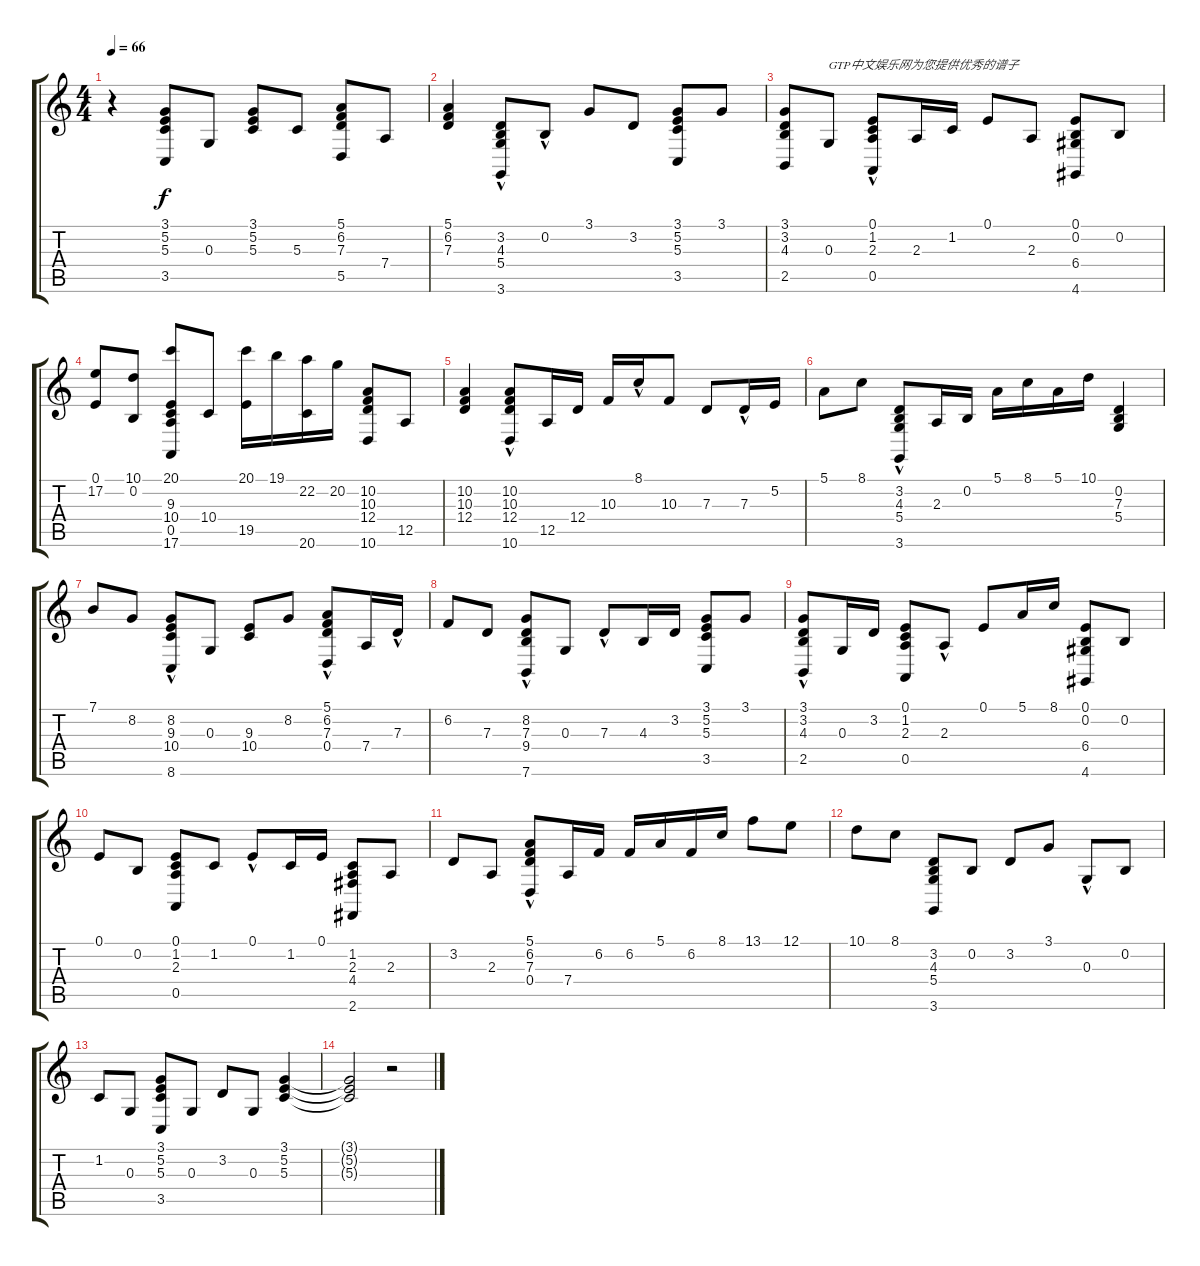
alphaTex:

\track "" {instrument acousticgrandpiano}
\staff {score tabs}
\tuning (E4 B3 G3 D3 A2 E2) {hide}
\ts (4 4)
\tempo 66
\clef g2
\ks c
r.4{dy f instrument acousticgrandpiano} (3.1 5.2 5.3 3.5).8 0.3.8 (3.1 5.2 5.3).8 5.3.8 (5.1 6.2 7.3 5.5).8 7.4.8 |
(5.1 6.2 7.3).4 (3.2{hac} 4.3 5.4 3.6).8 0.2{hac}.8 3.1.8 3.2.8 (3.1 5.2 5.3 3.5).8 3.1.8 |
(3.1 3.2 4.3 2.5).8 0.3.8{txt "GTP中文娱乐网为您提供优秀的谱子"} (0.1 1.2{hac} 2.3 0.5).8 2.3.16 1.2.16 0.1.8 2.3.8 (0.1 0.2 6.4 4.6).8 0.2.8 |
(0.1 17.2).8 (10.1 0.2).8 (20.1 9.3 10.4 0.5 17.6).8 10.4.8 (20.1 19.5).16 19.1.16 (22.2 20.6).16 20.2.16 (10.2 10.3 12.4 10.6).8 12.5.8 |
(10.2 10.3 12.4).4 (10.2{hac} 10.3 12.4{hac} 10.6).8 12.5.16 12.4.16 10.3.16 8.1{hac}.16 10.3.8 7.3.8 7.3{hac}.16 5.2.16 |
5.1.8 8.1.8 (3.2 4.3{hac} 5.4 3.6).8 2.3.16 0.2.16 5.1.16 8.1.16 5.1.16 10.1.16 (0.2 7.3 5.4).4 |
7.1.8 8.2.8 (8.2{hac} 9.3 10.4 8.6).8 0.3.8 (9.3 10.4).8 8.2.8 (5.1 6.2 7.3{hac} 0.4).8 7.4.16 7.3{hac}.16 |
6.2.8 7.3.8 (8.2 7.3 9.4{hac} 7.6).8 0.3.8 7.3{hac}.8 4.3.16 3.2.16 (3.1 5.2 5.3 3.5).8 3.1.8 |
(3.1 3.2{hac} 4.3 2.5).8 0.3.16 3.2.16 (0.1 1.2 2.3 0.5).8 2.3{hac}.8 0.1.8 5.1.16 8.1.16 (0.1 0.2 6.4 4.6).8 0.2.8 |
0.1.8 0.2.8 (0.1 1.2 2.3 0.5).8 1.2.8 0.1{hac}.8 1.2.16 0.1.16 (1.2 2.3 4.4 2.6).8 2.3.8 |
3.2.8 2.3.8 (5.1 6.2{hac} 7.3 0.4).8 7.4.16 6.2.16 6.2.16 5.1.16 6.2.16 8.1.16 13.1.8 12.1.8 |
10.1.8 8.1.8 (3.2 4.3 5.4 3.6).8 0.2.8 3.2.8 3.1.8 0.3{hac}.8 0.2.8 |
1.2.8 0.3.8 (3.1 5.2 5.3 3.5).8 0.3.8 3.2.8 0.3.8 (3.1 5.2 5.3).4 |
(3.1{t} 5.2{t} 5.3{t}).2 r.2
